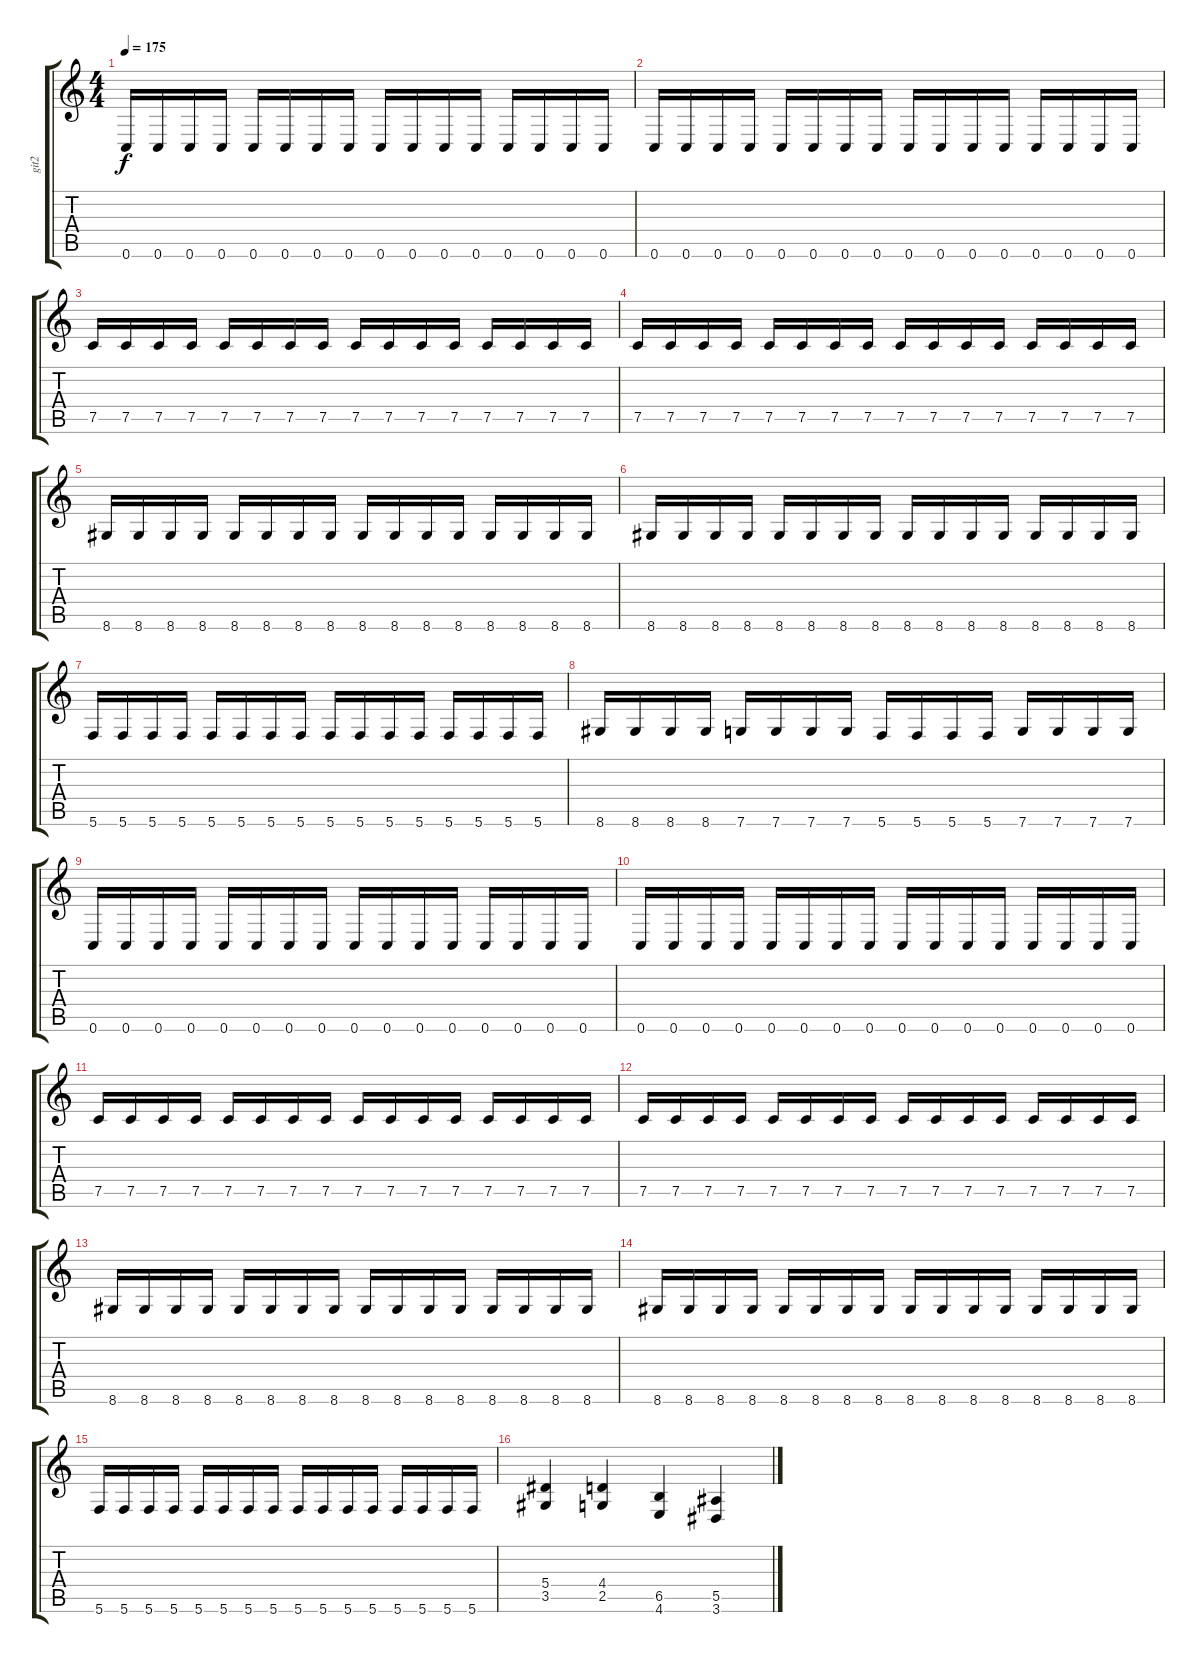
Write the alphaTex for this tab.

\track ("git2" "git2") {instrument distortionguitar}
\staff {score tabs}
\tuning (C4 G3 Eb3 Bb2 F2 C2) {hide}
\ts (4 4)
\tempo 175
\clef g2
\ks c
0.6.16{dy f} 0.6.16 0.6.16 0.6.16 0.6.16 0.6.16 0.6.16 0.6.16 0.6.16 0.6.16 0.6.16 0.6.16 0.6.16 0.6.16 0.6.16 0.6.16 |
0.6.16 0.6.16 0.6.16 0.6.16 0.6.16 0.6.16 0.6.16 0.6.16 0.6.16 0.6.16 0.6.16 0.6.16 0.6.16 0.6.16 0.6.16 0.6.16 |
7.5.16 7.5.16 7.5.16 7.5.16 7.5.16 7.5.16 7.5.16 7.5.16 7.5.16 7.5.16 7.5.16 7.5.16 7.5.16 7.5.16 7.5.16 7.5.16 |
7.5.16 7.5.16 7.5.16 7.5.16 7.5.16 7.5.16 7.5.16 7.5.16 7.5.16 7.5.16 7.5.16 7.5.16 7.5.16 7.5.16 7.5.16 7.5.16 |
8.6.16 8.6.16 8.6.16 8.6.16 8.6.16 8.6.16 8.6.16 8.6.16 8.6.16 8.6.16 8.6.16 8.6.16 8.6.16 8.6.16 8.6.16 8.6.16 |
8.6.16 8.6.16 8.6.16 8.6.16 8.6.16 8.6.16 8.6.16 8.6.16 8.6.16 8.6.16 8.6.16 8.6.16 8.6.16 8.6.16 8.6.16 8.6.16 |
5.6.16 5.6.16 5.6.16 5.6.16 5.6.16 5.6.16 5.6.16 5.6.16 5.6.16 5.6.16 5.6.16 5.6.16 5.6.16 5.6.16 5.6.16 5.6.16 |
8.6.16 8.6.16 8.6.16 8.6.16 7.6.16 7.6.16 7.6.16 7.6.16 5.6.16 5.6.16 5.6.16 5.6.16 7.6.16 7.6.16 7.6.16 7.6.16 |
0.6.16 0.6.16 0.6.16 0.6.16 0.6.16 0.6.16 0.6.16 0.6.16 0.6.16 0.6.16 0.6.16 0.6.16 0.6.16 0.6.16 0.6.16 0.6.16 |
0.6.16 0.6.16 0.6.16 0.6.16 0.6.16 0.6.16 0.6.16 0.6.16 0.6.16 0.6.16 0.6.16 0.6.16 0.6.16 0.6.16 0.6.16 0.6.16 |
7.5.16 7.5.16 7.5.16 7.5.16 7.5.16 7.5.16 7.5.16 7.5.16 7.5.16 7.5.16 7.5.16 7.5.16 7.5.16 7.5.16 7.5.16 7.5.16 |
7.5.16 7.5.16 7.5.16 7.5.16 7.5.16 7.5.16 7.5.16 7.5.16 7.5.16 7.5.16 7.5.16 7.5.16 7.5.16 7.5.16 7.5.16 7.5.16 |
8.6.16 8.6.16 8.6.16 8.6.16 8.6.16 8.6.16 8.6.16 8.6.16 8.6.16 8.6.16 8.6.16 8.6.16 8.6.16 8.6.16 8.6.16 8.6.16 |
8.6.16 8.6.16 8.6.16 8.6.16 8.6.16 8.6.16 8.6.16 8.6.16 8.6.16 8.6.16 8.6.16 8.6.16 8.6.16 8.6.16 8.6.16 8.6.16 |
5.6.16 5.6.16 5.6.16 5.6.16 5.6.16 5.6.16 5.6.16 5.6.16 5.6.16 5.6.16 5.6.16 5.6.16 5.6.16 5.6.16 5.6.16 5.6.16 |
(5.4 3.5).4 (4.4 2.5).4 (6.5 4.6).4 (5.5 3.6).4
